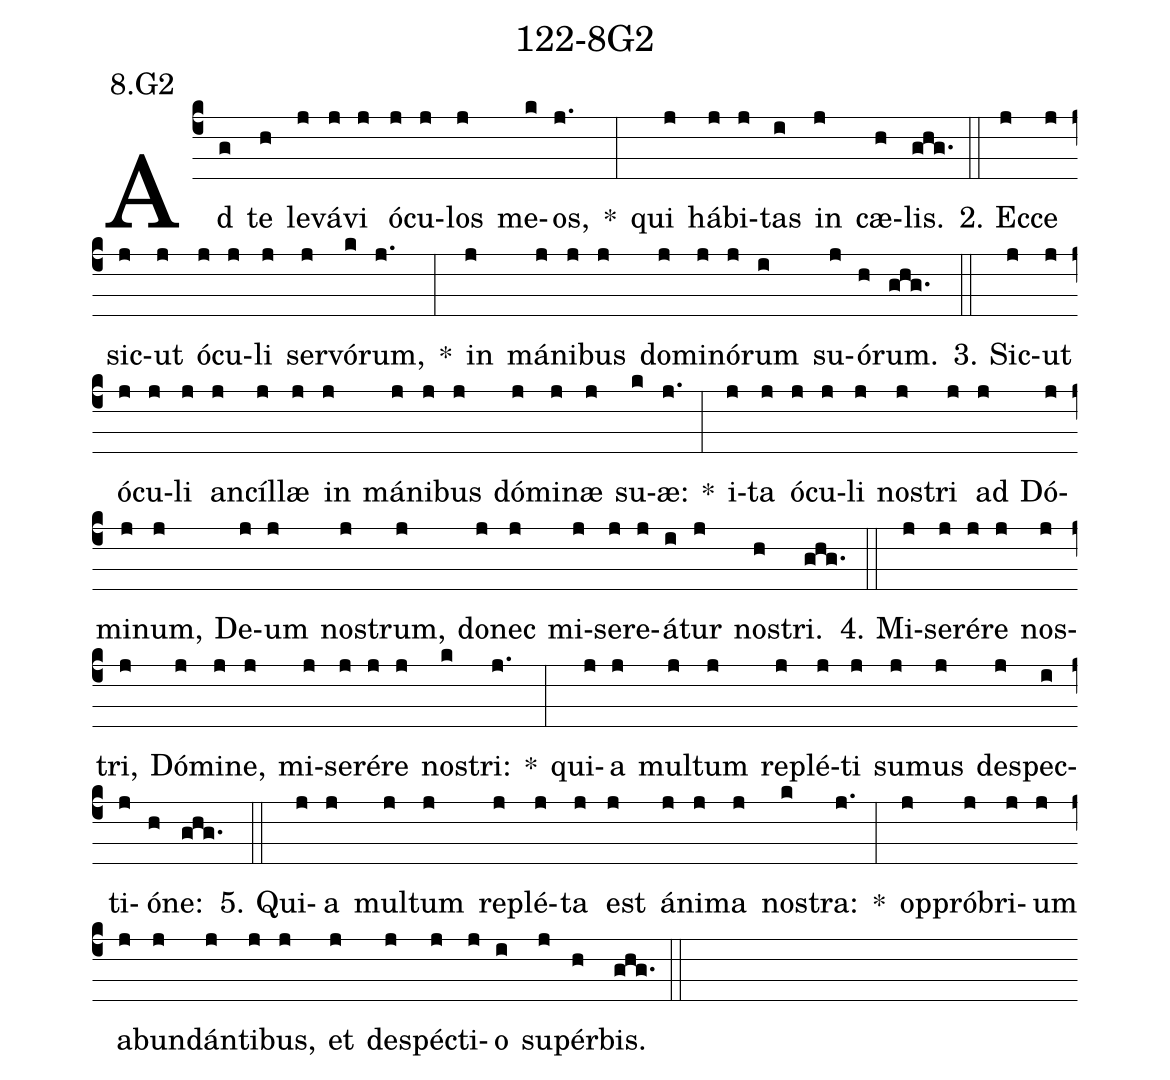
name: 122-8G2;
annotation: 8.G2;
%%
(c4)Ad(g) te(h) le(j)vá(j)vi(j) ó(j)cu(j)los(j) me(k)os,(j.) *(:) qui(j) há(j)bi(j)tas(i) in(j) cæ(h)lis.(ghg.) (::)
2. Ec(j)ce(j) sic(j)ut(j) ó(j)cu(j)li(j) ser(j)vó(k)rum,(j.) *(:) in(j) má(j)ni(j)bus(j) do(j)mi(j)nó(j)rum(i) su(j)ó(h)rum.(ghg.) (::)
3. Sic(j)ut(j) ó(j)cu(j)li(j) an(j)cíl(j)læ(j) in(j) má(j)ni(j)bus(j) dó(j)mi(j)næ(j) su(k)æ:(j.) *(:) i(j)ta(j) ó(j)cu(j)li(j) nos(j)tri(j) ad(j) Dó(j)mi(j)num,(j) De(j)um(j) nos(j)trum,(j) do(j)nec(j) mi(j)se(j)re(j)á(i)tur(j) nos(h)tri.(ghg.) (::)
4. Mi(j)se(j)ré(j)re(j) nos(j)tri,(j) Dó(j)mi(j)ne,(j) mi(j)se(j)ré(j)re(j) nos(k)tri:(j.) *(:) qui(j)a(j) mul(j)tum(j) re(j)plé(j)ti(j) su(j)mus(j) de(j)spec(i)ti(j)ó(h)ne:(ghg.) (::)
5. Qui(j)a(j) mul(j)tum(j) re(j)plé(j)ta(j) est(j) á(j)ni(j)ma(j) nos(k)tra:(j.) *(:) op(j)pró(j)bri(j)um(j) ab(j)un(j)dán(j)ti(j)bus,(j) et(j) de(j)spéc(j)ti(j)o(i) su(j)pér(h)bis.(ghg.) (::)
